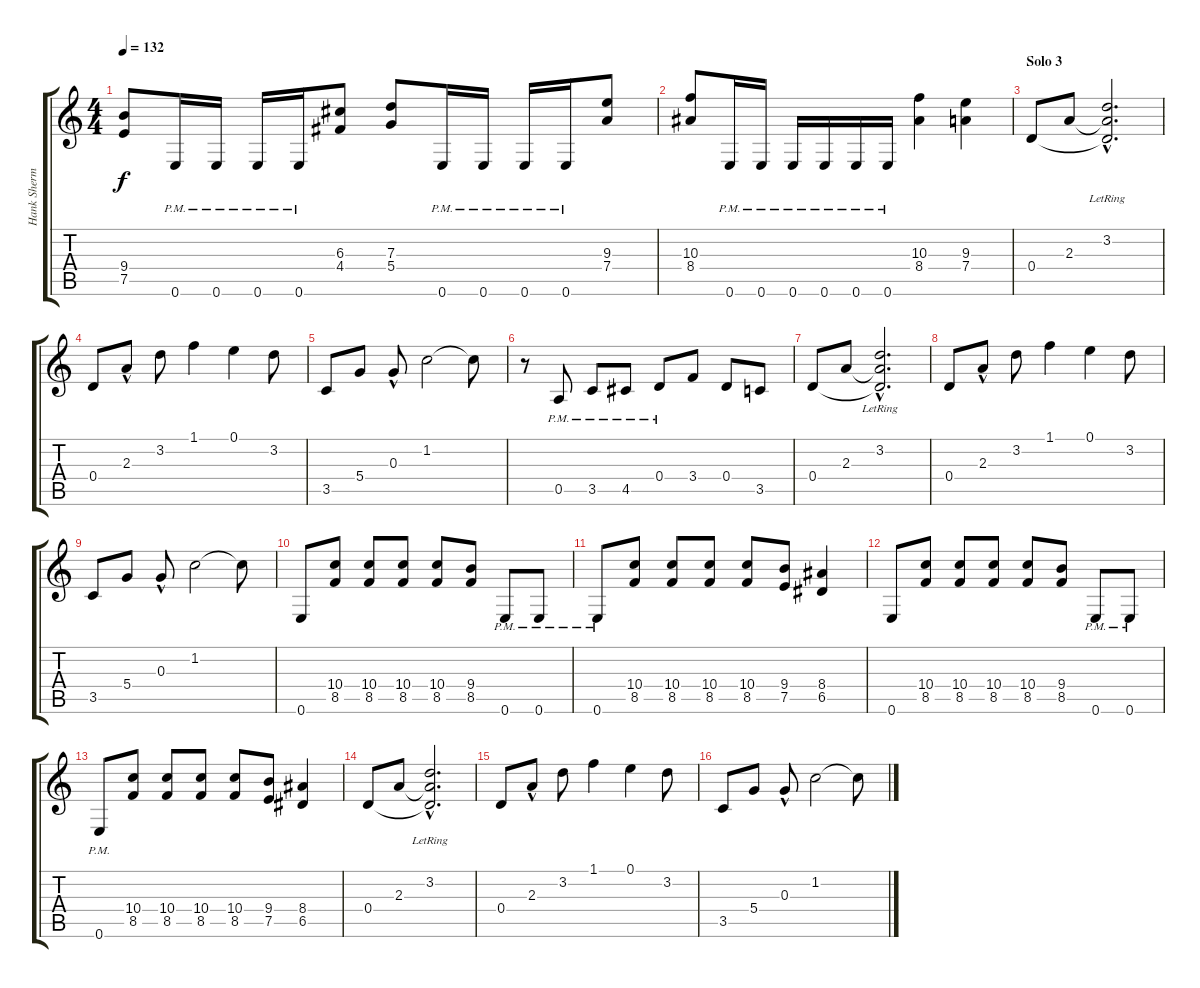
\track ("Hank Shermann" "Hank Sherm") {instrument distortionguitar}
\staff {score tabs}
\tuning (E4 B3 G3 D3 A2 E2) {hide}
\ts (4 4)
\tempo 132
\clef g2
\ks c
(9.4 7.5).8{dy f} 0.6{pm}.16 0.6{pm}.16 0.6{pm}.16 0.6{pm}.16 (6.3 4.4).8 (7.3 5.4).8 0.6{pm}.16 0.6{pm}.16 0.6{pm}.16 0.6{pm}.16 (9.3 7.4).8 |
(10.3 8.4).8 0.6{pm}.16 0.6{pm}.16 0.6{pm}.16 0.6{pm}.16 0.6{pm}.16 0.6{pm}.16 (10.3 8.4).4 (9.3 7.4).4 |
\section ("" "Solo 3")
0.4.8 2.3.8 (3.2{hac lr} 2.3{hac t} 0.4{hac t}).2{d} |
0.4.8 2.3{hac}.8 3.2.8 1.1.4 0.1.4 3.2.8 |
3.5.8 5.4.8 0.3{hac}.8 1.2.2 1.2{t}.8 |
r.8 0.5{pm}.8 3.5{pm}.8 4.5{pm}.8 0.4{pm}.8 3.4.8 0.4.8 3.5.8 |
0.4.8 2.3.8 (3.2{hac lr} 2.3{hac t} 0.4{hac t}).2{d} |
0.4.8 2.3{hac}.8 3.2.8 1.1.4 0.1.4 3.2.8 |
3.5.8 5.4.8 0.3{hac}.8 1.2.2 1.2{t}.8 |
0.6.8 (10.4 8.5).8 (10.4 8.5).8 (10.4 8.5).8 (10.4 8.5).8 (9.4 8.5).8 0.6{pm}.8 0.6{pm}.8 |
0.6{pm}.8 (10.4 8.5).8 (10.4 8.5).8 (10.4 8.5).8 (10.4 8.5).8 (9.4 7.5).8 (8.4 6.5).4 |
0.6.8 (10.4 8.5).8 (10.4 8.5).8 (10.4 8.5).8 (10.4 8.5).8 (9.4 8.5).8 0.6{pm}.8 0.6{pm}.8 |
0.6{pm}.8 (10.4 8.5).8 (10.4 8.5).8 (10.4 8.5).8 (10.4 8.5).8 (9.4 7.5).8 (8.4 6.5).4 |
0.4.8 2.3.8 (3.2{hac lr} 2.3{hac t} 0.4{hac t}).2{d} |
0.4.8 2.3{hac}.8 3.2.8 1.1.4 0.1.4 3.2.8 |
3.5.8 5.4.8 0.3{hac}.8 1.2.2 1.2{t}.8
